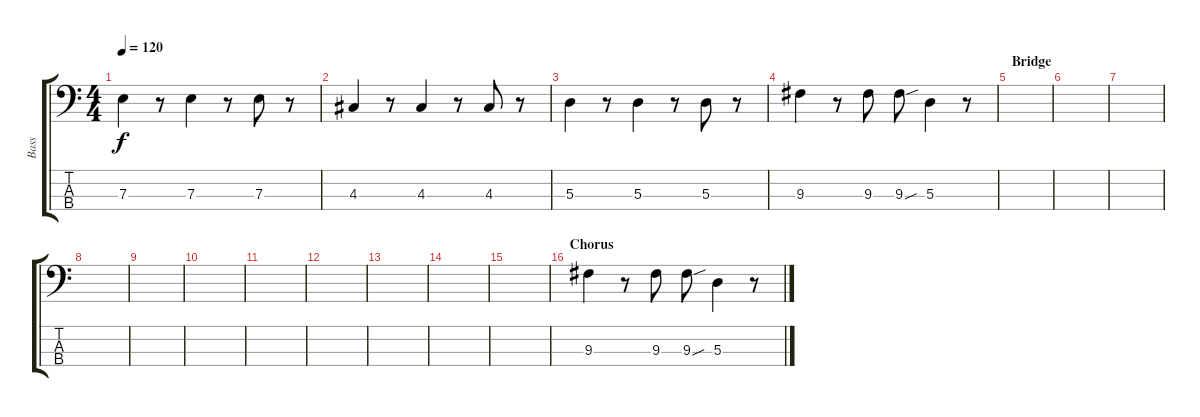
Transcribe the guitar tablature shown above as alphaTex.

\track ("Bass" "Bass") {instrument electricbassfinger}
\staff {score tabs}
\tuning (G2 D2 A1 E1) {hide}
\ts (4 4)
\tempo 120
\clef f4
\ks c
7.3.4{dy f} r.8 7.3.4 r.8 7.3.8 r.8 |
4.3.4 r.8 4.3.4 r.8 4.3.8 r.8 |
5.3.4 r.8 5.3.4 r.8 5.3.8 r.8 |
9.3.4 r.8 9.3.8 9.3{sou}.8 5.3.4 r.8 |
\section ("" "Bridge")
|
|
|
|
|
|
|
|
|
|
|
\section ("" "Chorus")
9.3.4 r.8 9.3.8 9.3{sou}.8 5.3.4 r.8
